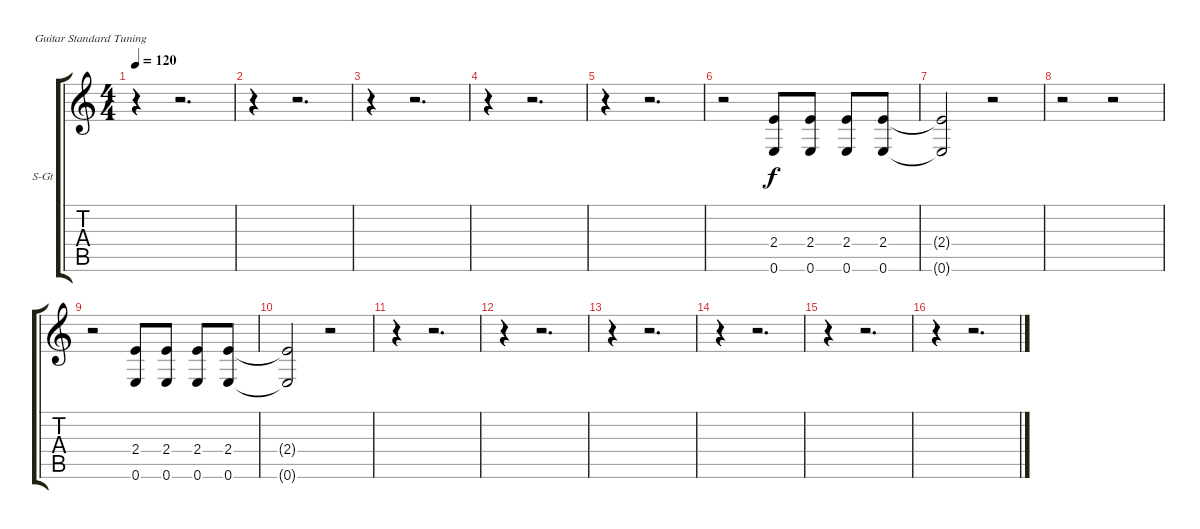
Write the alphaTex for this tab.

\bracketExtendMode groupsimilarinstruments
\firstSystemTrackNameOrientation horizontal
\otherSystemsTrackNameOrientation horizontal
\track ("синт" "S-Gt") {instrument tuba}
\staff {score tabs}
\tuning (E4 B3 G3 D3 A2 E2)
\displaytranspose 12
\ts (4 4)
\tempo 120
\clef g2
\ks c
r.4{dy f} r.2{d} |
r.4 r.2{d} |
r.4 r.2{d} |
r.4 r.2{d} |
r.4 r.2{d} |
r.2 (2.4 0.6).8 (2.4 0.6).8 (2.4 0.6).8 (2.4 0.6).8 |
(2.4{t} 0.6{t}).2 r.2 |
r.2 r.2 |
r.2 (2.4 0.6).8 (2.4 0.6).8 (2.4 0.6).8 (2.4 0.6).8 |
(2.4{t} 0.6{t}).2 r.2 |
r.4 r.2{d} |
r.4 r.2{d} |
r.4 r.2{d} |
r.4 r.2{d} |
r.4 r.2{d} |
r.4 r.2{d}
